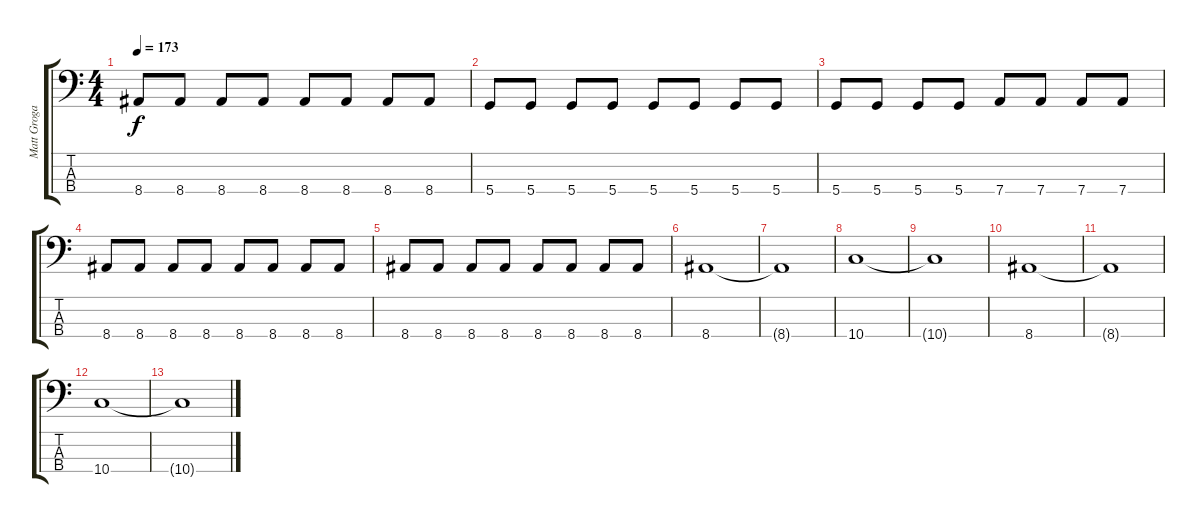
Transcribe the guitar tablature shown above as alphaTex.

\track ("Matt Grogan" "Matt Groga") {instrument electricbasspick}
\staff {score tabs}
\tuning (G2 D2 A1 D1) {hide}
\ts (4 4)
\tempo 173
\clef f4
\ks c
8.4.8{dy f} 8.4.8 8.4.8 8.4.8 8.4.8 8.4.8 8.4.8 8.4.8 |
5.4.8 5.4.8 5.4.8 5.4.8 5.4.8 5.4.8 5.4.8 5.4.8 |
5.4.8 5.4.8 5.4.8 5.4.8 7.4.8 7.4.8 7.4.8 7.4.8 |
8.4.8 8.4.8 8.4.8 8.4.8 8.4.8 8.4.8 8.4.8 8.4.8 |
8.4.8 8.4.8 8.4.8 8.4.8 8.4.8 8.4.8 8.4.8 8.4.8 |
8.4.1 |
8.4{t}.1 |
10.4.1 |
10.4{t}.1 |
8.4.1 |
8.4{t}.1 |
10.4.1 |
10.4{t}.1
